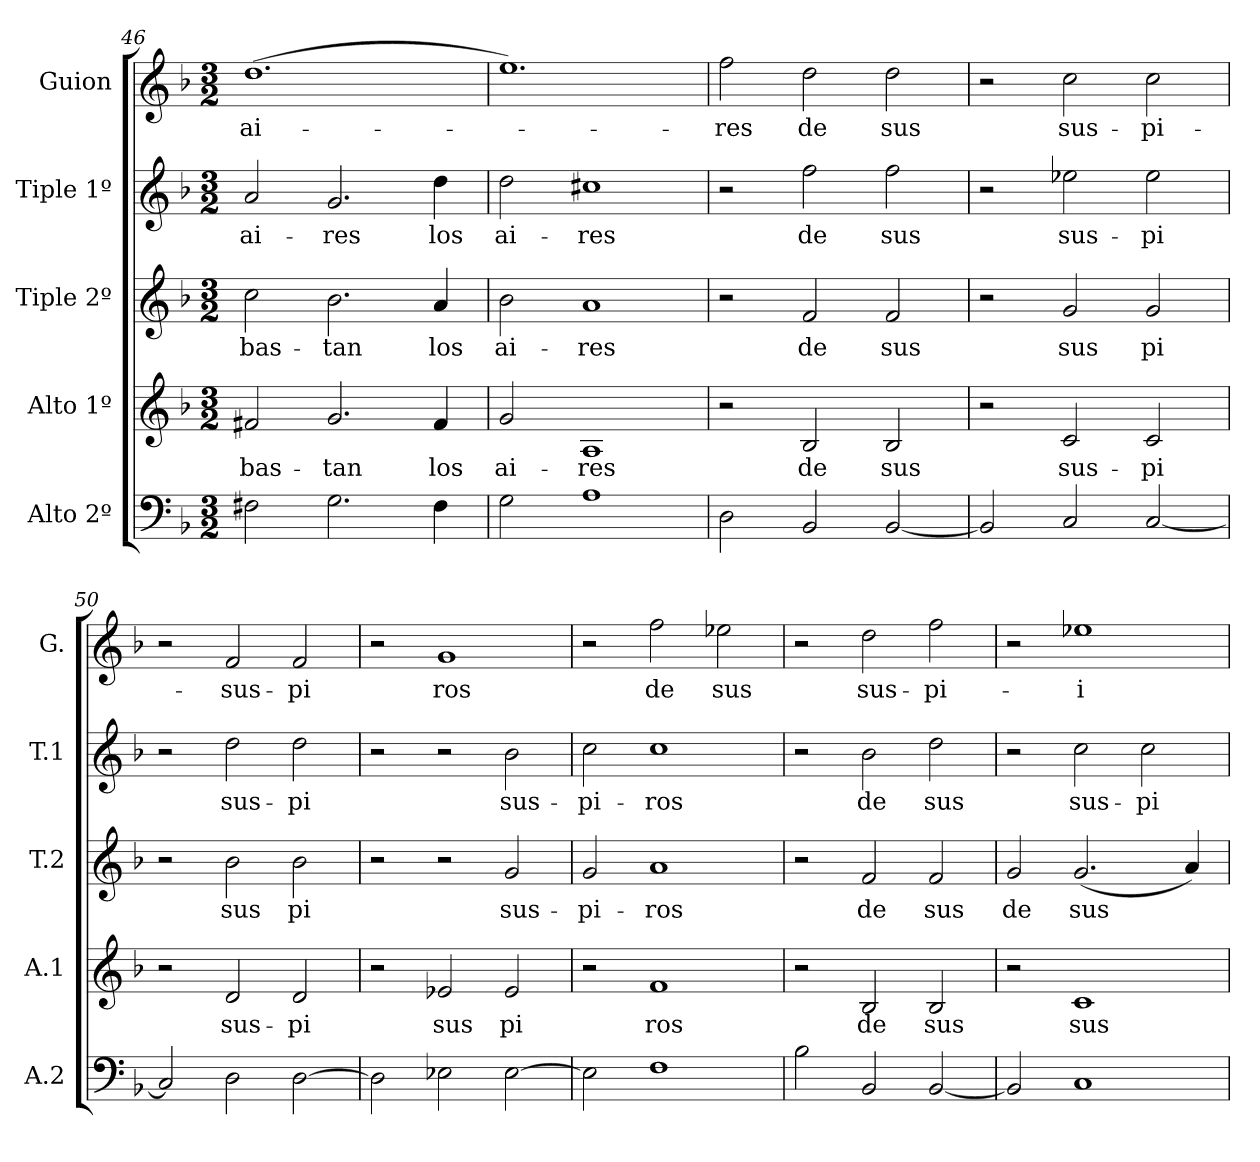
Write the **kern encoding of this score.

**kern	**kern	**text	**kern	**text	**kern	**text	**kern	**text
*part5	*part4	*part4	*part3	*part3	*part2	*part2	*part1	*part1
*staff5	*staff4	*staff4	*staff3	*staff3	*staff2	*staff2	*staff1	*staff1
*I"Alto 2º	*I"Alto 1º	*	*I"Tiple 2º	*	*I"Tiple 1º	*	*I"Guion	*
*I'A.2	*I'A.1	*	*I'T.2	*	*I'T.1	*	*I'G.	*
*clefF4	*clefG2	*	*clefG2	*	*clefG2	*	*clefG2	*
*k[b-]	*k[b-]	*	*k[b-]	*	*k[b-]	*	*k[b-]	*
*M3/2	*M3/2	*	*M3/2	*	*M3/2	*	*M3/2	*
=46	=46	=46	=46	=46	=46	=46	=46	=46
2F#X	2f#X	bas-	2cc	bas-	2a	ai-	(1.dd	ai-
2.G	2.g	-tan	2.b-	-tan	2.g	-res	.	.
4F#	4f#	los	4a	los	4dd	los	.	.
=47	=47	=47	=47	=47	=47	=47	=47	=47
2G	2g	ai-	2b-	ai-	2dd	ai-	1.ee)	.
1A	1A	-res	1a	-res	1cc#X	-res	.	.
=48	=48	=48	=48	=48	=48	=48	=48	=48
2D	2r	.	2r	.	2r	.	2ff	-res
2BB-	2B-	de	2f	de	2ff	de	2dd	de
[2BB-	2B-	sus	2f	sus	2ff	sus	2dd	sus
=49	=49	=49	=49	=49	=49	=49	=49	=49
2BB-]	2r	.	2r	.	2r	.	2r	.
2C	2c	sus-	2g	sus	2ee-X	sus-	2cc	sus-
[2C	2c	-pi	2g	pi	2ee-	-pi	2cc	-pi-
=50	=50	=50	=50	=50	=50	=50	=50	=50
2C]	2r	.	2r	.	2r	.	2r	.
2D	2d	sus-	2b-	sus	2dd	sus-	2f	-sus-
[2D	2d	-pi	2b-	pi	2dd	-pi	2f	-pi
=51	=51	=51	=51	=51	=51	=51	=51	=51
2D]	2r	.	2r	.	2r	.	2r	.
2E-X	2e-X	sus	2r	.	2r	.	1g	ros
[2E-	2e-	pi	2g	sus-	2b-	sus-	.	.
=52	=52	=52	=52	=52	=52	=52	=52	=52
2E-]	2r	.	2g	-pi-	2cc	-pi-	2r	.
1F	1f	ros	1a	-ros	1cc	-ros	2ff	de
.	.	.	.	.	.	.	2ee-X	sus
=53	=53	=53	=53	=53	=53	=53	=53	=53
2B-	2r	.	2r	.	2r	.	2r	.
2BB-	2B-	de	2f	de	2b-	de	2dd	sus-
[2BB-	2B-	sus	2f	sus	2dd	sus	2ff	-pi-
=54	=54	=54	=54	=54	=54	=54	=54	=54
2BB-]	2r	.	2g	de	2r	.	2r	.
1C	1c	sus-	(2.g	sus	2cc	sus-	1ee-X	-i-
.	.	.	.	.	2cc	-pi-	.	.
.	.	.	4a)	.	.	.	.	.
=	=	=	=	=	=	=	=	=
*-	*-	*-	*-	*-	*-	*-	*-	*-
